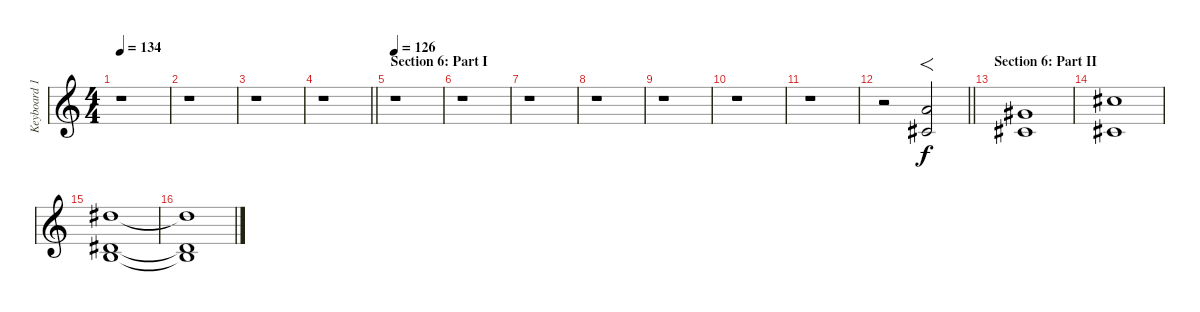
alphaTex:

\track ("Keyboard 1 (Strings)" "Keyboard 1") {instrument stringensemble1}
\staff {score}
\tuning (E4 B3 G3 D3 A2 E2) {hide}
\ts (4 4)
\tempo 134
\clef g2
\ks c
r.1{dy f} |
r.1 |
r.1 |
\barLineRight lightlight
r.1 |
\section ("" "Section 6: Part I")
\tempo 126
r.1 |
r.1 |
r.1 |
r.1 |
r.1 |
r.1 |
r.1 |
\barLineRight lightlight
r.2 (10.2 11.4).2{f} |
\section ("" "Section 6: Part II")
(9.2 11.4).1 |
(9.1 11.4).1 |
(11.1 13.4 14.5).1 |
(11.1{t} 13.4{t} 14.5{t}).1
